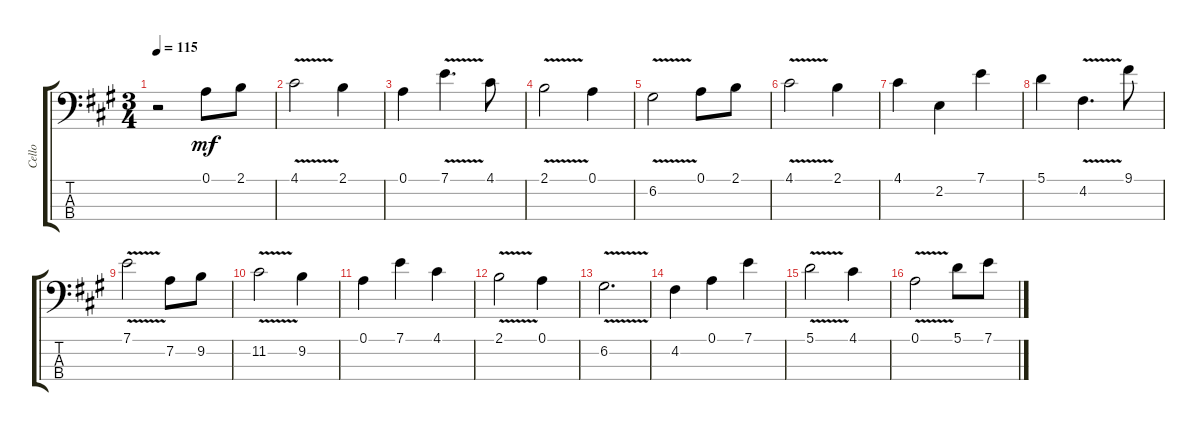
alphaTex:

\track ("Cello" "Cello") {instrument cello}
\staff {score tabs}
\tuning (A3 D3 G2 C2) {hide}
\ts (3 4)
\tempo 115
\clef f4
\ks a
r.2{dy mf} 0.1.8 2.1.8 |
4.1{v}.2 2.1.4 |
0.1.4 7.1{v}.4{d} 4.1.8 |
2.1{v}.2 0.1.4 |
6.2{v}.2 0.1.8 2.1.8 |
4.1{v}.2 2.1.4 |
4.1.4 2.2.4 7.1.4 |
5.1.4 4.2{v}.4{d} 9.1.8 |
7.1{v}.2 7.2.8 9.2.8 |
11.2{v}.2 9.2.4 |
0.1.4 7.1.4 4.1.4 |
2.1{v}.2 0.1.4 |
6.2{v}.2{d} |
4.2.4 0.1.4 7.1.4 |
5.1{v}.2 4.1.4 |
0.1{v}.2 5.1.8 7.1.8
